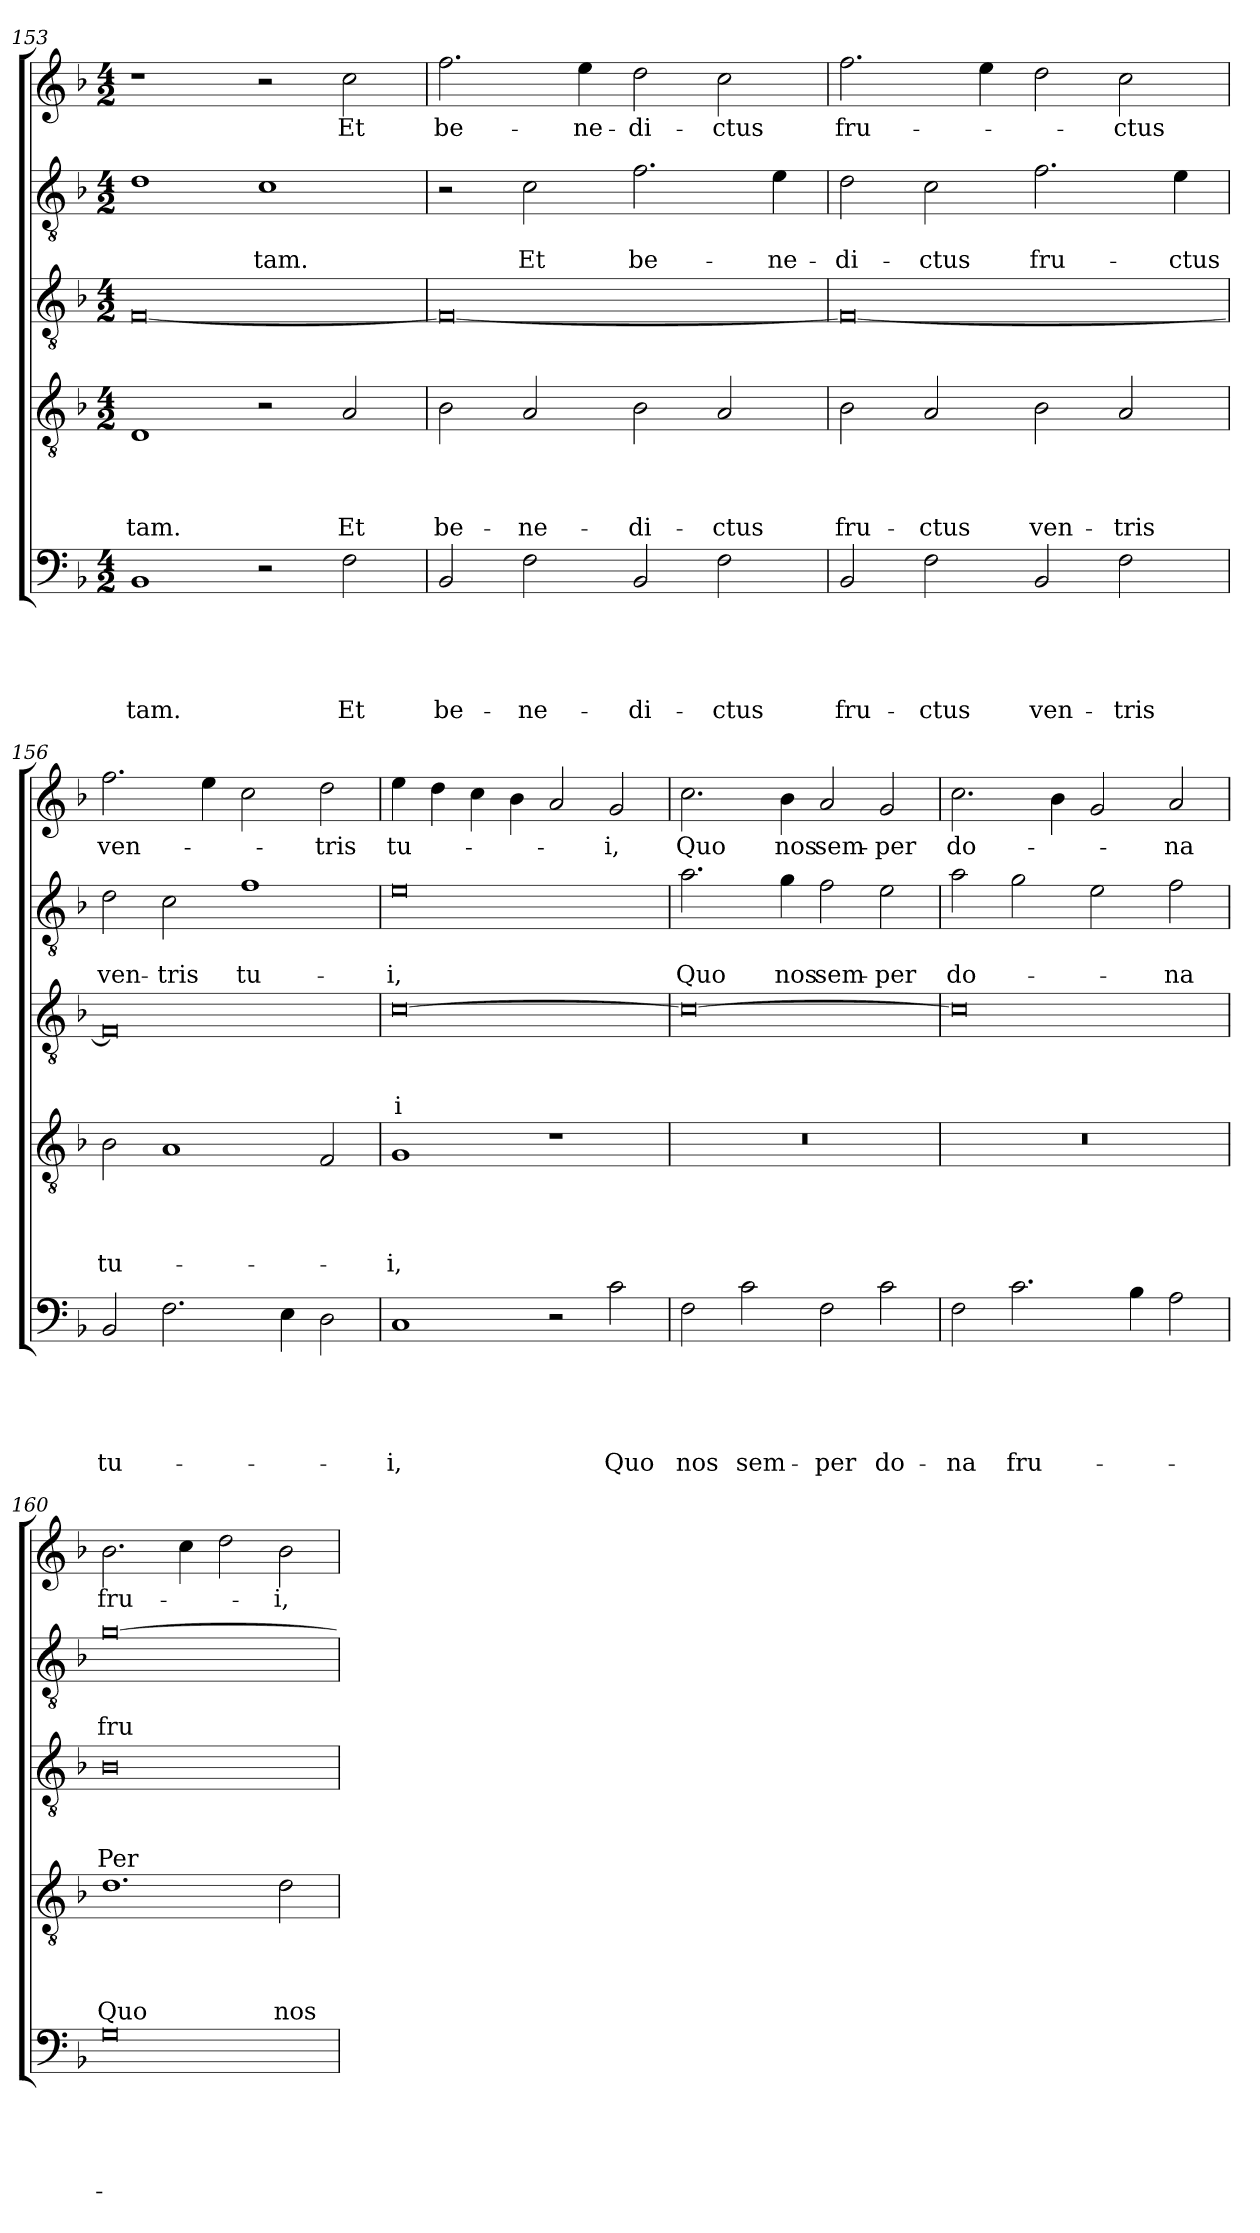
**kern	**text	**text	**text	**text	**text	**kern	**text	**text	**text	**text	**kern	**text	**text	**text	**kern	**text	**text	**kern	**text
*part5	*part5	*part5	*part5	*part5	*part5	*part4	*part4	*part4	*part4	*part4	*part3	*part3	*part3	*part3	*part2	*part2	*part2	*part1	*part1
*staff5	*staff5	*staff5	*staff5	*staff5	*staff5	*staff4	*staff4	*staff4	*staff4	*staff4	*staff3	*staff3	*staff3	*staff3	*staff2	*staff2	*staff2	*staff1	*staff1
*clefF4	*	*	*	*	*	*clefGv2	*	*	*	*	*clefGv2	*	*	*	*clefGv2	*	*	*clefG2	*
*k[b-]	*	*	*	*	*	*k[b-]	*	*	*	*	*k[b-]	*	*	*	*k[b-]	*	*	*k[b-]	*
*F:	*	*	*	*	*	*F:	*	*	*	*	*F:	*	*	*	*F:	*	*	*F:	*
*M4/2	*	*	*	*	*	*M4/2	*	*	*	*	*M4/2	*	*	*	*M4/2	*	*	*M4/2	*
=153	=153	=153	=153	=153	=153	=153	=153	=153	=153	=153	=153	=153	=153	=153	=153	=153	=153	=153	=153
!	!	!	!	!	!LO:LY:b	!	!	!	!	!LO:LY:b	!	!	!	!	!	!	!	!	!
1BB-	.	.	.	.	-tam.	1D	.	.	.	-tam.	[0F	.	.	.	1d	.	.	1r	.
!	!	!	!	!	!	!	!	!	!	!	!	!	!	!	!	!	!LO:LY:b	!	!
2r	.	.	.	.	.	2r	.	.	.	.	.	.	.	.	1c	.	-tam.	2r	.
!	!	!	!	!	!LO:LY:b	!	!	!	!	!LO:LY:b	!	!	!	!	!	!	!	!	!LO:LY:b
2F\	.	.	.	.	Et	2A/	.	.	.	Et	.	.	.	.	.	.	.	2cc\	Et
=154	=154	=154	=154	=154	=154	=154	=154	=154	=154	=154	=154	=154	=154	=154	=154	=154	=154	=154	=154
!	!	!	!	!	!LO:LY:b	!	!	!	!	!LO:LY:b	!	!	!	!	!	!	!	!	!LO:LY:b
2BB-/	.	.	.	.	be-	2B-\	.	.	.	be-	0F_	.	.	.	2r	.	.	2.ff\	be-
!	!	!	!	!	!LO:LY:b	!	!	!	!	!LO:LY:b	!	!	!	!	!	!	!LO:LY:b	!	!
2F\	.	.	.	.	-ne-	2A/	.	.	.	-ne-	.	.	.	.	2c\	.	Et	.	.
!	!	!	!	!	!	!	!	!	!	!	!	!	!	!	!	!	!	!	!LO:LY:b
.	.	.	.	.	.	.	.	.	.	.	.	.	.	.	.	.	.	4ee\	-ne-
!	!	!	!	!	!LO:LY:b	!	!	!	!	!LO:LY:b	!	!	!	!	!	!	!LO:LY:b	!	!LO:LY:b
2BB-/	.	.	.	.	-di-	2B-\	.	.	.	-di-	.	.	.	.	2.f\	.	be-	2dd\	-di-
!	!	!	!	!	!LO:LY:b	!	!	!	!	!LO:LY:b	!	!	!	!	!	!	!	!	!LO:LY:b
2F\	.	.	.	.	-ctus	2A/	.	.	.	-ctus	.	.	.	.	.	.	.	2cc\	-ctus
!	!	!	!	!	!	!	!	!	!	!	!	!	!	!	!	!	!LO:LY:b	!	!
.	.	.	.	.	.	.	.	.	.	.	.	.	.	.	4e\	.	-ne-	.	.
!!LO:PB:g=z
=155	=155	=155	=155	=155	=155	=155	=155	=155	=155	=155	=155	=155	=155	=155	=155	=155	=155	=155	=155
!	!	!	!	!	!LO:LY:b	!	!	!	!	!LO:LY:b	!	!	!	!	!	!	!LO:LY:b	!	!LO:LY:b
2BB-/	.	.	.	.	fru-	2B-\	.	.	.	fru-	0F_	.	.	.	2d\	.	-di-	2.ff\	fru-
!	!	!	!	!	!LO:LY:b	!	!	!	!	!LO:LY:b	!	!	!	!	!	!	!LO:LY:b	!	!
2F\	.	.	.	.	-ctus	2A/	.	.	.	-ctus	.	.	.	.	2c\	.	-ctus	.	.
.	.	.	.	.	.	.	.	.	.	.	.	.	.	.	.	.	.	4ee\	.
!	!	!	!	!	!LO:LY:b	!	!	!	!	!LO:LY:b	!	!	!	!	!	!	!LO:LY:b	!	!
2BB-/	.	.	.	.	ven-	2B-\	.	.	.	ven-	.	.	.	.	2.f\	.	fru-	2dd\	.
!	!	!	!	!	!LO:LY:b	!	!	!	!	!LO:LY:b	!	!	!	!	!	!	!	!	!LO:LY:b
2F\	.	.	.	.	-tris	2A/	.	.	.	-tris	.	.	.	.	.	.	.	2cc\	-ctus
!	!	!	!	!	!	!	!	!	!	!	!	!	!	!	!	!	!LO:LY:b	!	!
.	.	.	.	.	.	.	.	.	.	.	.	.	.	.	4e\	.	-ctus	.	.
=156	=156	=156	=156	=156	=156	=156	=156	=156	=156	=156	=156	=156	=156	=156	=156	=156	=156	=156	=156
!	!	!	!	!	!LO:LY:b	!	!	!	!	!LO:LY:b	!	!	!	!	!	!	!LO:LY:b	!	!LO:LY:b
2BB-/	.	.	.	.	tu-	2B-\	.	.	.	tu-	0F]	.	.	.	2d\	.	ven-	2.ff\	ven-
!	!	!	!	!	!	!	!	!	!	!	!	!	!	!	!	!	!LO:LY:b	!	!
2.F\	.	.	.	.	.	1A	.	.	.	.	.	.	.	.	2c\	.	-tris	.	.
.	.	.	.	.	.	.	.	.	.	.	.	.	.	.	.	.	.	4ee\	.
!	!	!	!	!	!	!	!	!	!	!	!	!	!	!	!	!	!LO:LY:b	!	!
.	.	.	.	.	.	.	.	.	.	.	.	.	.	.	1f	.	tu-	2cc\	.
4E\	.	.	.	.	.	.	.	.	.	.	.	.	.	.	.	.	.	.	.
!	!	!	!	!	!	!	!	!	!	!	!	!	!	!	!	!	!	!	!LO:LY:b
2D\	.	.	.	.	.	2F/	.	.	.	.	.	.	.	.	.	.	.	2dd\	-tris
=157	=157	=157	=157	=157	=157	=157	=157	=157	=157	=157	=157	=157	=157	=157	=157	=157	=157	=157	=157
!	!	!	!	!	!LO:LY:b	!	!	!	!	!LO:LY:b	!	!	!	!LO:LY:b	!	!	!LO:LY:b	!	!LO:LY:b
1C	.	.	.	.	-i,	1G	.	.	.	-i,	[0c	.	.	-i	0e	.	-i,	4ee\	tu-
.	.	.	.	.	.	.	.	.	.	.	.	.	.	.	.	.	.	4dd\	.
.	.	.	.	.	.	.	.	.	.	.	.	.	.	.	.	.	.	4cc\	.
.	.	.	.	.	.	.	.	.	.	.	.	.	.	.	.	.	.	4b-\	.
2r	.	.	.	.	.	1r	.	.	.	.	.	.	.	.	.	.	.	2a/	.
!	!	!	!	!	!LO:LY:b	!	!	!	!	!	!	!	!	!	!	!	!	!	!LO:LY:b
2c\	.	.	.	.	Quo	.	.	.	.	.	.	.	.	.	.	.	.	2g/	-i,
=158	=158	=158	=158	=158	=158	=158	=158	=158	=158	=158	=158	=158	=158	=158	=158	=158	=158	=158	=158
!	!	!	!	!	!LO:LY:b	!	!	!	!	!	!	!	!	!	!	!	!LO:LY:b	!	!LO:LY:b
2F\	.	.	.	.	nos	0r	.	.	.	.	0c_	.	.	.	2.a\	.	Quo	2.cc\	Quo
!	!	!	!	!	!LO:LY:b	!	!	!	!	!	!	!	!	!	!	!	!	!	!
2c\	.	.	.	.	sem-	.	.	.	.	.	.	.	.	.	.	.	.	.	.
!	!	!	!	!	!	!	!	!	!	!	!	!	!	!	!	!	!LO:LY:b	!	!LO:LY:b
.	.	.	.	.	.	.	.	.	.	.	.	.	.	.	4g\	.	nos	4b-\	nos
!	!	!	!	!	!LO:LY:b	!	!	!	!	!	!	!	!	!	!	!	!LO:LY:b	!	!LO:LY:b
2F\	.	.	.	.	-per	.	.	.	.	.	.	.	.	.	2f\	.	sem-	2a/	sem-
!	!	!	!	!	!LO:LY:b	!	!	!	!	!	!	!	!	!	!	!	!LO:LY:b	!	!LO:LY:b
2c\	.	.	.	.	do-	.	.	.	.	.	.	.	.	.	2e\	.	-per	2g/	-per
=159	=159	=159	=159	=159	=159	=159	=159	=159	=159	=159	=159	=159	=159	=159	=159	=159	=159	=159	=159
!	!	!	!	!	!LO:LY:b	!	!	!	!	!	!	!	!	!	!	!	!LO:LY:b	!	!LO:LY:b
2F\	.	.	.	.	-na	0r	.	.	.	.	0c]	.	.	.	2a\	.	do-	2.cc\	do-
!	!	!	!	!	!LO:LY:b	!	!	!	!	!	!	!	!	!	!	!	!	!	!
2.c\	.	.	.	.	fru-	.	.	.	.	.	.	.	.	.	2g\	.	.	.	.
.	.	.	.	.	.	.	.	.	.	.	.	.	.	.	.	.	.	4b-\	.
.	.	.	.	.	.	.	.	.	.	.	.	.	.	.	2e\	.	.	2g/	.
4B-\	.	.	.	.	.	.	.	.	.	.	.	.	.	.	.	.	.	.	.
!	!	!	!	!	!	!	!	!	!	!	!	!	!	!	!	!	!LO:LY:b	!	!LO:LY:b
2A\	.	.	.	.	.	.	.	.	.	.	.	.	.	.	2f\	.	-na	2a/	-na
!!LO:LB:g=z
=160	=160	=160	=160	=160	=160	=160	=160	=160	=160	=160	=160	=160	=160	=160	=160	=160	=160	=160	=160
!	!	!	!	!	!	!	!	!	!	!LO:LY:b	!	!	!	!LO:LY:b	!	!	!LO:LY:b	!	!LO:LY:b
0G	.	.	.	.	.	1.d	.	.	.	Quo	0B-	.	.	Per	[0g	.	fru-	2.b-\	fru-
.	.	.	.	.	.	.	.	.	.	.	.	.	.	.	.	.	.	4cc\	.
.	.	.	.	.	.	.	.	.	.	.	.	.	.	.	.	.	.	2dd\	.
!	!	!	!	!	!	!	!	!	!	!LO:LY:b	!	!	!	!	!	!	!	!	!LO:LY:b
.	.	.	.	.	.	2d\	.	.	.	nos	.	.	.	.	.	.	.	2b-\	-i,
=	=	=	=	=	=	=	=	=	=	=	=	=	=	=	=	=	=	=	=
*-	*-	*-	*-	*-	*-	*-	*-	*-	*-	*-	*-	*-	*-	*-	*-	*-	*-	*-	*-
